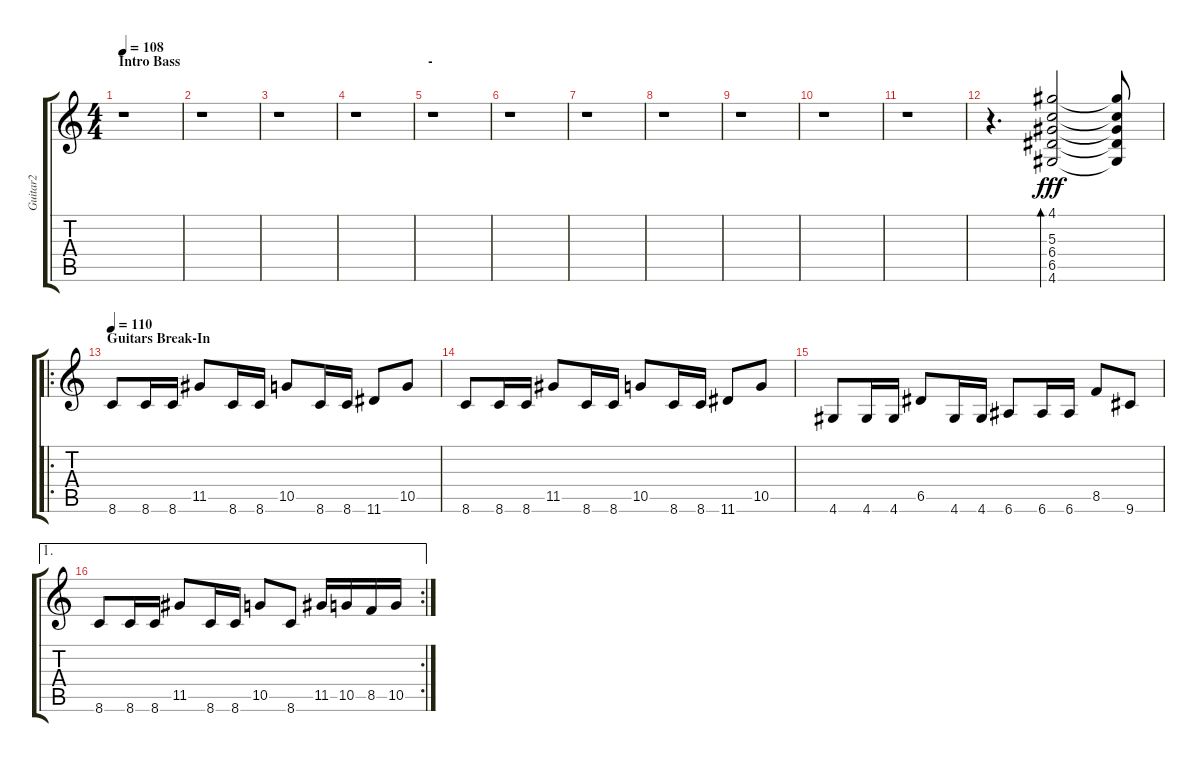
\track ("Guitar2" "Guitar2") {instrument distortionguitar}
\staff {score tabs}
\tuning (E4 B3 G3 D3 A2 E2) {hide}
\ts (4 4)
\section ("" "Intro Bass")
\tempo 108
\clef g2
\ks c
r.1{dy fff instrument distortionguitar} |
r.1 |
r.1 |
r.1 |
\section ("" "-")
r.1 |
r.1 |
r.1 |
r.1 |
r.1 |
r.1 |
r.1 |
r.4{d} (4.1 5.3 6.4 6.5 4.6).2{bd 60} (4.1{t} 5.3{t} 6.4{t} 6.5{t} 4.6{t}).8 |
\ro
\section ("" "Guitars Break-In")
\tempo 110
8.6.8 8.6.16 8.6.16 11.5.8 8.6.16 8.6.16 10.5.8 8.6.16 8.6.16 11.6.8 10.5.8 |
8.6.8 8.6.16 8.6.16 11.5.8 8.6.16 8.6.16 10.5.8 8.6.16 8.6.16 11.6.8 10.5.8 |
4.6.8 4.6.16 4.6.16 6.5.8 4.6.16 4.6.16 6.6.8 6.6.16 6.6.16 8.5.8 9.6.8 |
\ae 1
\rc 2
8.6.8 8.6.16 8.6.16 11.5.8 8.6.16 8.6.16 10.5.8 8.6.8 11.5.16 10.5.16 8.5.16 10.5.16
